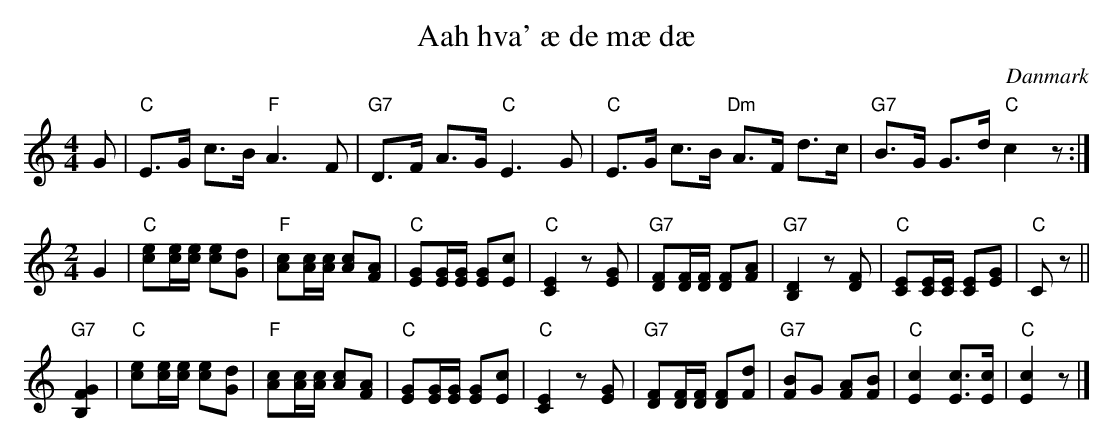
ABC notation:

X:1
T: Aah hva' \ae de m\ae d\ae
O: Danmark
M: 4/4
L: 1/8
K: C
G \
| "C"E>G c>B "F"A3 F | "G7"D>F A>G "C"E3 G | "C"E>G c>B "Dm"A>F d>c | "G7"B>G G>d "C"c2 z :|
M: 2/4
L: 1/16
G4 \
| "C"[e2c2][ec][ec] [e2c2][d2G2] | "F"[c2A2][cA][cA] [c2A2][A2F2] \
| "C"[G2E2][GE][GE] [G2E2][c2E2] | "C"[E4C4] z2[G2E2] \
| "G7"[F2D2][FD][FD] [F2D2][A2F2] | "G7"[D4B,4] z2[F2D2] \
| "C"[E2C2][EC][EC] [E2C2][G2E2] | "C"C2z2 ||
"G7"k[G4F4B,4] \
| "C"[e2c2][ec][ec] [e2c2][d2G2] | "F"[c2A2][cA][cA] [c2A2][A2F2] \
| "C"[G2E2][GE][GE] [G2E2][c2E2] | "C"[E4C4] z2[G2E2] \
| "G7"[F2D2][FD][FD] [F2D2][d2F2] | "G7"[B2F2]G2 [A2F2][B2F2] \
| "C"[c4E4] [c3E3][cE] | "C"[c4E4]z2 |]
